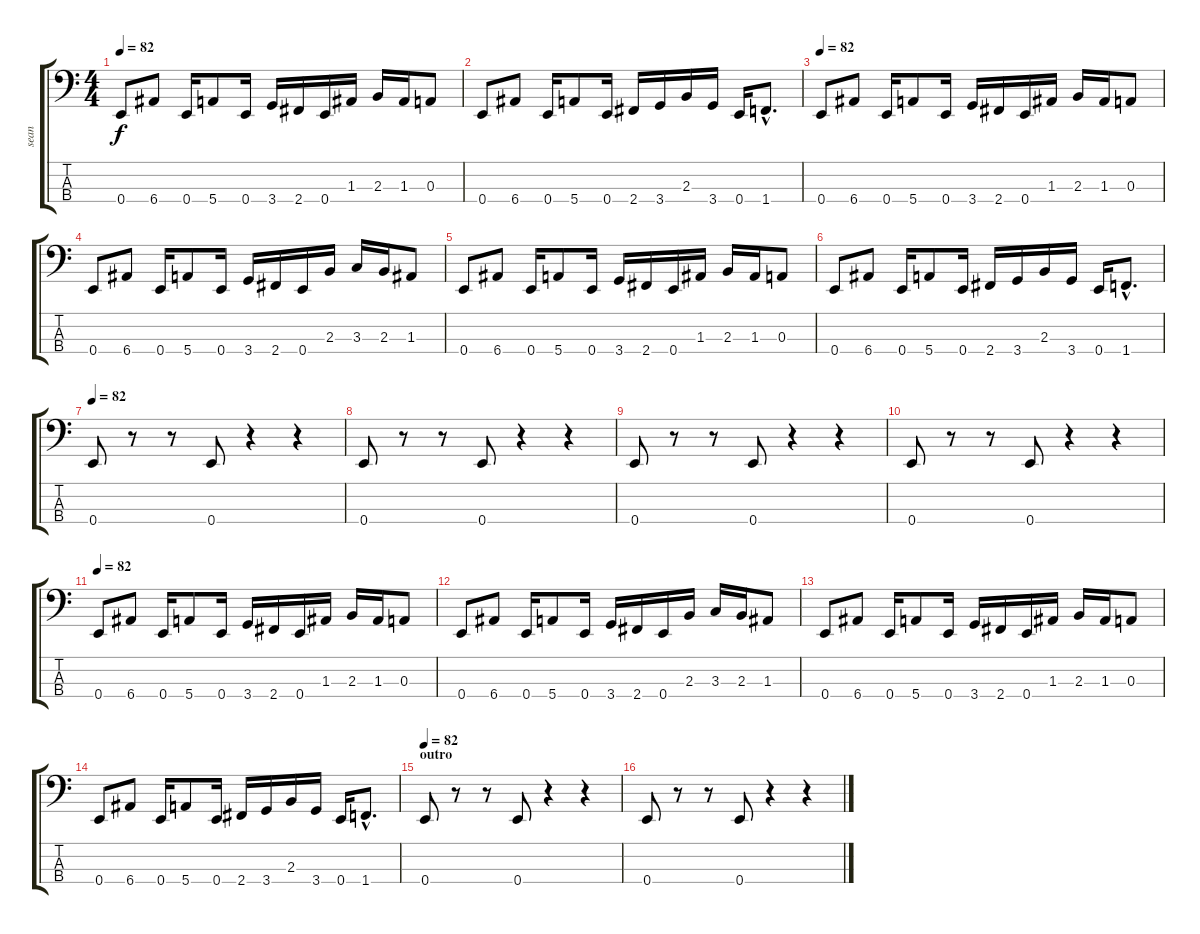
\track ("sean" "sean") {instrument electricbassfinger}
\staff {score tabs}
\tuning (G2 D2 A1 E1) {hide}
\ts (4 4)
\tempo 82
\clef f4
\ks c
0.4.8{dy f} 6.4.8 0.4.16 5.4.8 0.4.16 3.4.16 2.4.16 0.4.16 1.3.16 2.3.16 1.3.16 0.3.8 |
0.4.8 6.4.8 0.4.16 5.4.8 0.4.16 2.4.16 3.4.16 2.3.16 3.4.16 0.4.16 1.4{hac}.8{d} |
\tempo 82
0.4.8 6.4.8 0.4.16 5.4.8 0.4.16 3.4.16 2.4.16 0.4.16 1.3.16 2.3.16 1.3.16 0.3.8 |
0.4.8 6.4.8 0.4.16 5.4.8 0.4.16 3.4.16 2.4.16 0.4.16 2.3.16 3.3.16 2.3.16 1.3.8 |
0.4.8 6.4.8 0.4.16 5.4.8 0.4.16 3.4.16 2.4.16 0.4.16 1.3.16 2.3.16 1.3.16 0.3.8 |
0.4.8 6.4.8 0.4.16 5.4.8 0.4.16 2.4.16 3.4.16 2.3.16 3.4.16 0.4.16 1.4{hac}.8{d} |
\tempo 82
0.4.8 r.8 r.8 0.4.8 r.4 r.4 |
0.4.8 r.8 r.8 0.4.8 r.4 r.4 |
0.4.8 r.8 r.8 0.4.8 r.4 r.4 |
0.4.8 r.8 r.8 0.4.8 r.4 r.4 |
\tempo 82
0.4.8 6.4.8 0.4.16 5.4.8 0.4.16 3.4.16 2.4.16 0.4.16 1.3.16 2.3.16 1.3.16 0.3.8 |
0.4.8 6.4.8 0.4.16 5.4.8 0.4.16 3.4.16 2.4.16 0.4.16 2.3.16 3.3.16 2.3.16 1.3.8 |
0.4.8 6.4.8 0.4.16 5.4.8 0.4.16 3.4.16 2.4.16 0.4.16 1.3.16 2.3.16 1.3.16 0.3.8 |
0.4.8 6.4.8 0.4.16 5.4.8 0.4.16 2.4.16 3.4.16 2.3.16 3.4.16 0.4.16 1.4{hac}.8{d} |
\section ("" "outro")
\tempo 82
0.4.8 r.8 r.8 0.4.8 r.4 r.4 |
0.4.8 r.8 r.8 0.4.8 r.4 r.4
